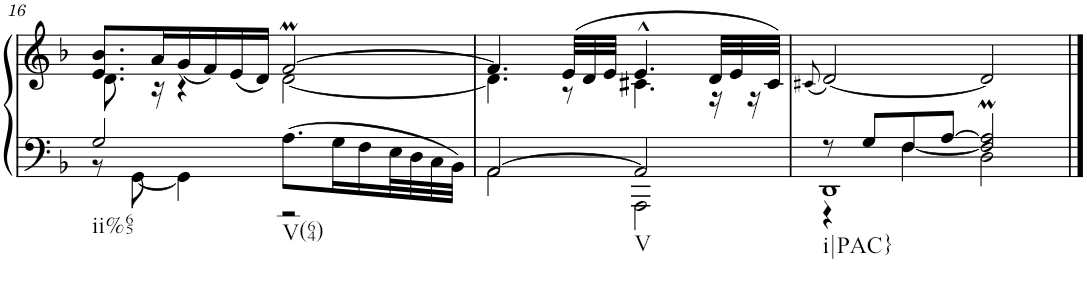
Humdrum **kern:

**kern	**kern
*part1	*part1
*staff2	*staff1
*I"Clavecin	*
!!LO:PB:g=z
*clefF4	*clefG2
*k[b-]	*k[b-]
*d:	*d:
*M4/4	*M4/4
*met(c)	*met(c)
=16	=16
*^	*^
!LO:TX:b:t=ii%65	!	!	!
2G/	8r	8.e/ 8.b-/L	8.d\
.	[8GG\	.	.
.	.	16a/L	16r
.	4GG\]	(<16g/	4r
.	.	16f/)	.
.	.	(<16e/	.
.	.	16d/JJ)	.
!LO:TX:b:t=V(64)	!	!	!
8.A\L	2r	[2fM/	[2d\
16G\L	.	.	.
*Xtuplet	*	*	*
12F\	.	.	.
24E\L	.	.	.
24D\	.	.	.
24C\	.	.	.
24BB-\JJJ	.	.	.
=17	=17	=17	=17
[2AA/	2AA\	4.f/]	4.d\]
*	*	*Xtuplet	*
.	.	(>24e/LLL	8r
.	.	24d/	.
.	.	24e/JJJ	.
!LO:TX:b:t=V	!	!	!
2AA/]	2AAA\	4.e^^/	4.c#X\
.	.	24d/LLL	16r
.	.	24e/	.
.	.	.	16r
.	.	24c#/JJJ)	.
*v	*v	*	*
*	*v	*v
=18	=18
.	(<8qc#X/
*^	*
*	*^	*
!LO:TX:b:t=i|PAC}	!	!	!
8r	1DD	4r	[2d/)
8G/L	.	.	.
8F/	.	[4F\	.
[8A/J	.	.	.
2F/]M 2A/]M	.	2D\	2d/]
*v	*v	*v	*
==	==
*-	*-
